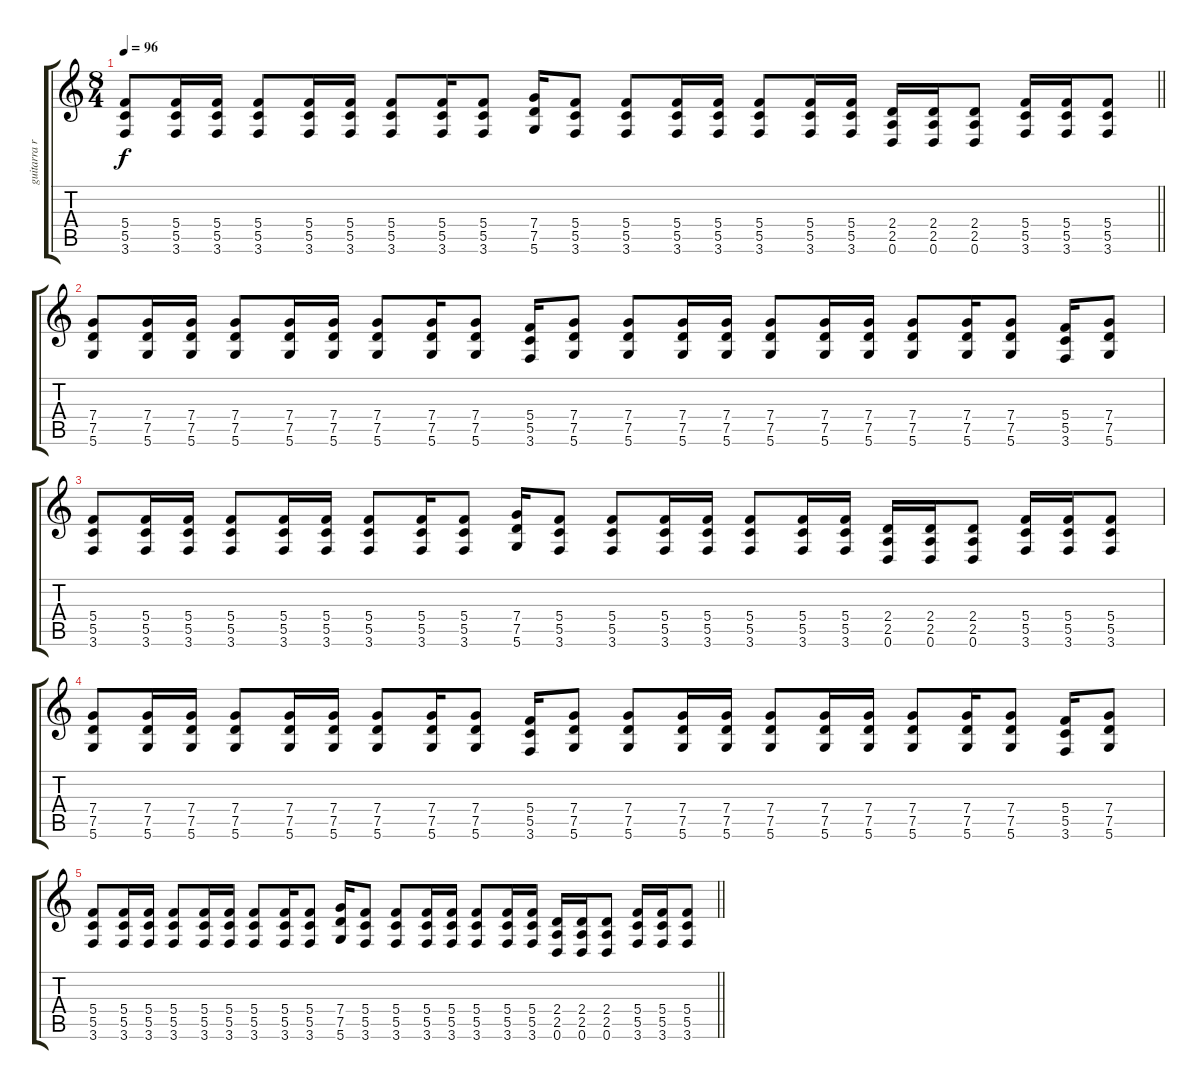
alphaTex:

\track ("guitarra ritmica" "guitarra r") {instrument distortionguitar}
\staff {score tabs}
\tuning (D4 A3 F3 C3 G2 D2) {hide}
\ts (8 4)
\tempo 96
\clef g2
\barLineRight lightlight
\ks c
(5.4 5.5 3.6).8{dy f} (5.4 5.5 3.6).16 (5.4 5.5 3.6).16 (5.4 5.5 3.6).8 (5.4 5.5 3.6).16 (5.4 5.5 3.6).16 (5.4 5.5 3.6).8 (5.4 5.5 3.6).16 (5.4 5.5 3.6).8 (7.4 7.5 5.6).16 (5.4 5.5 3.6).8 (5.4 5.5 3.6).8 (5.4 5.5 3.6).16 (5.4 5.5 3.6).16 (5.4 5.5 3.6).8 (5.4 5.5 3.6).16 (5.4 5.5 3.6).16 (2.4 2.5 0.6).16 (2.4 2.5 0.6).16 (2.4 2.5 0.6).8 (5.4 5.5 3.6).16 (5.4 5.5 3.6).16 (5.4 5.5 3.6).8 |
(7.4 7.5 5.6).8 (7.4 7.5 5.6).16 (7.4 7.5 5.6).16 (7.4 7.5 5.6).8 (7.4 7.5 5.6).16 (7.4 7.5 5.6).16 (7.4 7.5 5.6).8 (7.4 7.5 5.6).16 (7.4 7.5 5.6).8 (5.4 5.5 3.6).16 (7.4 7.5 5.6).8 (7.4 7.5 5.6).8 (7.4 7.5 5.6).16 (7.4 7.5 5.6).16 (7.4 7.5 5.6).8 (7.4 7.5 5.6).16 (7.4 7.5 5.6).16 (7.4 7.5 5.6).8 (7.4 7.5 5.6).16 (7.4 7.5 5.6).8 (5.4 5.5 3.6).16 (7.4 7.5 5.6).8 |
(5.4 5.5 3.6).8 (5.4 5.5 3.6).16 (5.4 5.5 3.6).16 (5.4 5.5 3.6).8 (5.4 5.5 3.6).16 (5.4 5.5 3.6).16 (5.4 5.5 3.6).8 (5.4 5.5 3.6).16 (5.4 5.5 3.6).8 (7.4 7.5 5.6).16 (5.4 5.5 3.6).8 (5.4 5.5 3.6).8 (5.4 5.5 3.6).16 (5.4 5.5 3.6).16 (5.4 5.5 3.6).8 (5.4 5.5 3.6).16 (5.4 5.5 3.6).16 (2.4 2.5 0.6).16 (2.4 2.5 0.6).16 (2.4 2.5 0.6).8 (5.4 5.5 3.6).16 (5.4 5.5 3.6).16 (5.4 5.5 3.6).8 |
(7.4 7.5 5.6).8 (7.4 7.5 5.6).16 (7.4 7.5 5.6).16 (7.4 7.5 5.6).8 (7.4 7.5 5.6).16 (7.4 7.5 5.6).16 (7.4 7.5 5.6).8 (7.4 7.5 5.6).16 (7.4 7.5 5.6).8 (5.4 5.5 3.6).16 (7.4 7.5 5.6).8 (7.4 7.5 5.6).8 (7.4 7.5 5.6).16 (7.4 7.5 5.6).16 (7.4 7.5 5.6).8 (7.4 7.5 5.6).16 (7.4 7.5 5.6).16 (7.4 7.5 5.6).8 (7.4 7.5 5.6).16 (7.4 7.5 5.6).8 (5.4 5.5 3.6).16 (7.4 7.5 5.6).8 |
\barLineRight lightlight
(5.4 5.5 3.6).8 (5.4 5.5 3.6).16 (5.4 5.5 3.6).16 (5.4 5.5 3.6).8 (5.4 5.5 3.6).16 (5.4 5.5 3.6).16 (5.4 5.5 3.6).8 (5.4 5.5 3.6).16 (5.4 5.5 3.6).8 (7.4 7.5 5.6).16 (5.4 5.5 3.6).8 (5.4 5.5 3.6).8 (5.4 5.5 3.6).16 (5.4 5.5 3.6).16 (5.4 5.5 3.6).8 (5.4 5.5 3.6).16 (5.4 5.5 3.6).16 (2.4 2.5 0.6).16 (2.4 2.5 0.6).16 (2.4 2.5 0.6).8 (5.4 5.5 3.6).16 (5.4 5.5 3.6).16 (5.4 5.5 3.6).8
